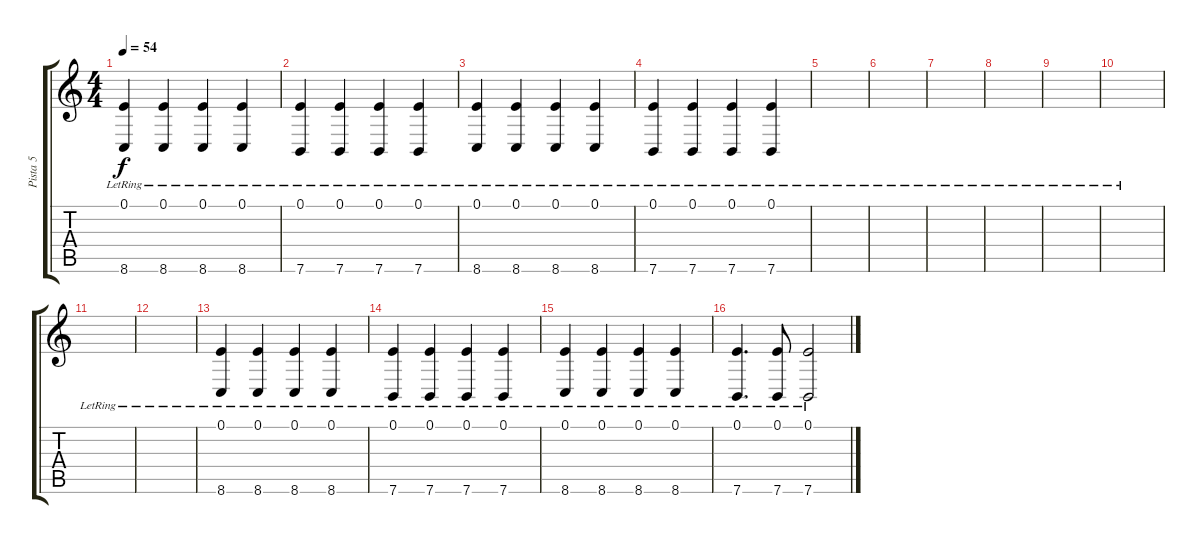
\track ("Pista 5" "Pista 5") {instrument stringensemble1}
\staff {score tabs}
\tuning (E4 B3 G3 D3 A2 E2) {hide}
\ts (4 4)
\tempo 54
\clef g2
\ks c
(0.1{lr} 8.6{lr}).4{dy f} (0.1{lr} 8.6{lr}).4 (0.1{lr} 8.6{lr}).4 (0.1{lr} 8.6{lr}).4 |
(0.1{lr} 7.6{lr}).4 (0.1{lr} 7.6{lr}).4 (0.1{lr} 7.6{lr}).4 (0.1{lr} 7.6{lr}).4 |
(0.1{lr} 8.6{lr}).4 (0.1{lr} 8.6{lr}).4 (0.1{lr} 8.6{lr}).4 (0.1{lr} 8.6{lr}).4 |
(0.1{lr} 7.6{lr}).4 (0.1{lr} 7.6{lr}).4 (0.1{lr} 7.6{lr}).4 (0.1{lr} 7.6{lr}).4 |
|
|
|
|
|
|
|
|
(0.1{lr} 8.6{lr}).4{volume 13} (0.1{lr} 8.6{lr}).4 (0.1{lr} 8.6{lr}).4 (0.1{lr} 8.6{lr}).4 |
(0.1{lr} 7.6{lr}).4 (0.1{lr} 7.6{lr}).4 (0.1{lr} 7.6{lr}).4 (0.1{lr} 7.6{lr}).4 |
(0.1{lr} 8.6{lr}).4 (0.1{lr} 8.6{lr}).4 (0.1{lr} 8.6{lr}).4 (0.1{lr} 8.6{lr}).4 |
(0.1{lr} 7.6{lr}).4{d} (0.1{lr} 7.6{lr}).8 (0.1{lr} 7.6{lr}).2
